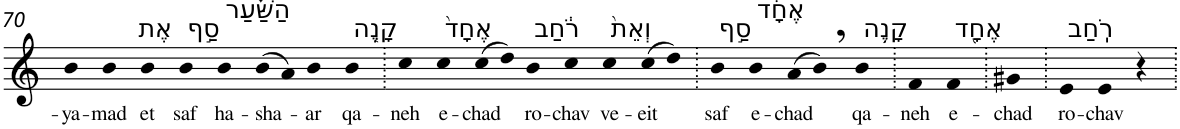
**kern	**text
*part1	*part1
*staff1	*staff1
*I"Piano	*
*I'Pno	*
!!LO:PB:g=z
*clefG2	*
*k[]	*
=70	=70
!	!LO:LY:b
4b	-ya-
!	!LO:LY:b
4b	-mad
!LO:TX:a:t=אֶת	!
!	!LO:LY:b
4b	et
!LO:TX:a:t=סַ֣ף	!
!	!LO:LY:b
4b	saf
!LO:TX:a:t=הַשַּׁ֗עַר	!
!	!LO:LY:b
4b	ha-
!	!LO:LY:b
(>8b	-sha-
8a)	.
!	!LO:LY:b
4b	-ar
!LO:TX:a:t=קָנֶ֤ה	!
!	!LO:LY:b
4b	qa-
=71.	=71.
!	!LO:LY:b
4cc	-neh
!LO:TX:a:t=אֶחָד֙	!
!	!LO:LY:b
4cc	e-
!	!LO:LY:b
(>8cc	-chad
8dd)	.
!LO:TX:a:t=רֹ֔חַב	!
!	!LO:LY:b
4b	ro-
!	!LO:LY:b
4cc	-chav
!LO:TX:a:t=וְאֵת֙	!
!	!LO:LY:b
4cc	ve-
!	!LO:LY:b
(>8cc	-eit
8dd)	.
=72.	=72.
!LO:TX:a:t=סַ֣ף	!
!	!LO:LY:b
4b	saf
!LO:TX:a:t=אֶחָ֔ד	!
!	!LO:LY:b
4b	e-
!	!LO:LY:b
(>8a	-chad
8b,)	.
!LO:TX:a:t=קָנֶ֥ה	!
!	!LO:LY:b
4b	qa-
=73.	=73.
!	!LO:LY:b
4f	-neh
!LO:TX:a:t=אֶחָ֖ד	!
!	!LO:LY:b
4f	e-
=74.	=74.
!	!LO:LY:b
4g#X	-chad
=75.	=75.
!LO:TX:a:t=רֹֽחַב	!
!	!LO:LY:b
4e	ro-
!	!LO:LY:b
4e	-chav
4r	.
=.	=.
*-	*-
